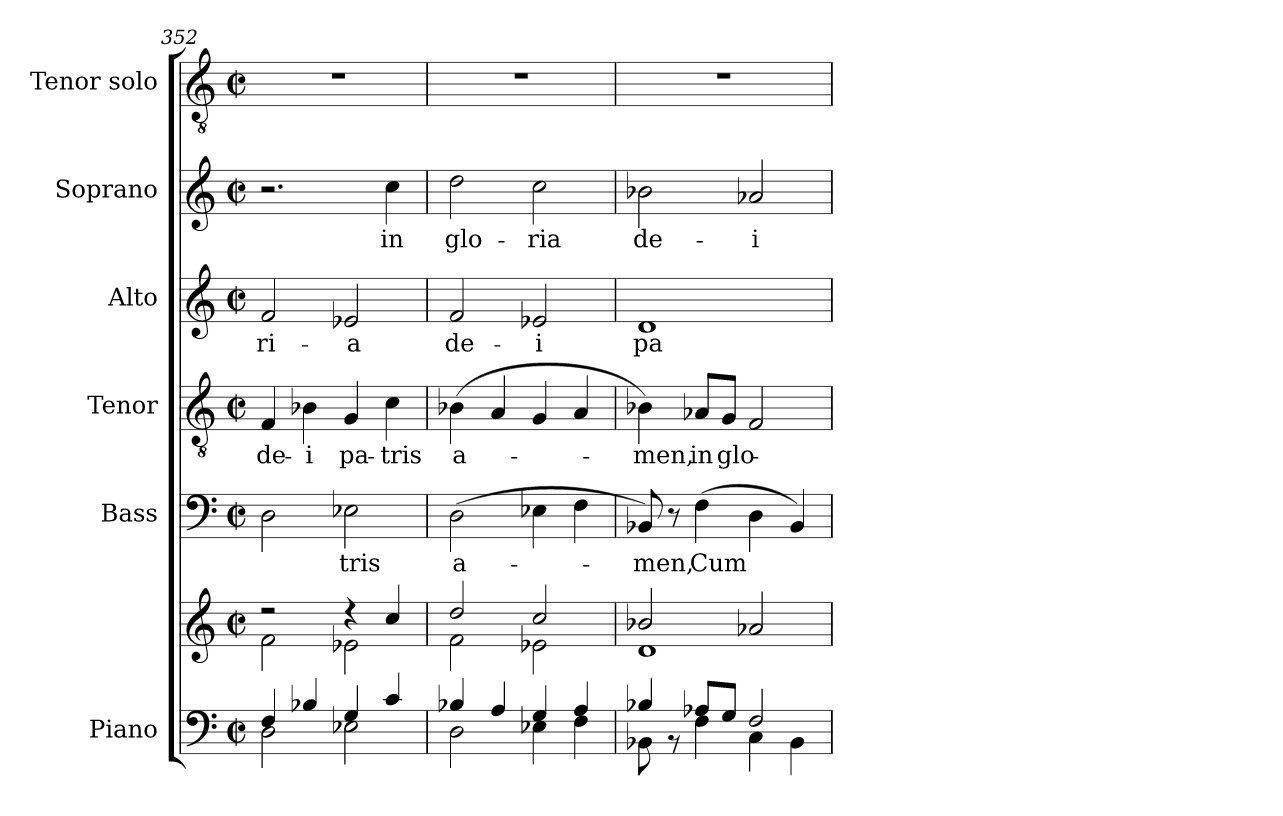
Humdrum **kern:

**kern	**kern	**kern	**text	**kern	**text	**kern	**text	**kern	**text	**kern
*part6	*part6	*part5	*part5	*part4	*part4	*part3	*part3	*part2	*part2	*part1
*staff7	*staff6	*staff5	*staff5	*staff4	*staff4	*staff3	*staff3	*staff2	*staff2	*staff1
*I"Piano	*	*I"Bass	*	*I"Tenor	*	*I"Alto	*	*I"Soprano	*	*I"Tenor solo
*I'Pno.	*	*I'B.	*	*I'T.	*	*I'A.	*	*I'S.	*	*I'T.s
*clefF4	*clefG2	*clefF4	*	*clefGv2	*	*clefG2	*	*clefG2	*	*clefGv2
*k[]	*k[]	*k[]	*	*k[]	*	*k[]	*	*k[]	*	*k[]
*M2/2	*M2/2	*M2/2	*	*M2/2	*	*M2/2	*	*M2/2	*	*M2/2
*met(c|)	*met(c|)	*met(c|)	*	*met(c|)	*	*met(c|)	*	*met(c|)	*	*met(c|)
=352	=352	=352	=352	=352	=352	=352	=352	=352	=352	=352
*^	*^	*	*	*	*	*	*	*	*	*
!	!	!	!	!	!	!	!LO:LY:b	!	!LO:LY:b	!	!	!
2D\	4F/	2r	2f\	2D\	.	4F/	de-	2f/	-ri-	2.r	.	1r
!	!	!	!	!	!	!	!LO:LY:b	!	!	!	!	!
.	4B-X/	.	.	.	.	4B-X\	-i	.	.	.	.	.
!	!	!	!	!	!LO:LY:b	!	!LO:LY:b	!	!LO:LY:b	!	!	!
2E-X\	4G/	4r	2e-X\	2E-X\	-tris	4G/	pa-	2e-X/	-a	.	.	.
!	!	!	!	!	!	!	!LO:LY:b	!	!	!	!LO:LY:b	!
.	4c/	4cc/	.	.	.	4c\	-tris	.	.	4cc\	in	.
=353	=353	=353	=353	=353	=353	=353	=353	=353	=353	=353	=353	=353
!	!	!	!	!	!LO:LY:b	!	!LO:LY:b	!	!LO:LY:b	!	!LO:LY:b	!
4B-X/	2D\	2dd/	2f\	(>2D\	a-	(>4B-X\	a-	2f/	de-	2dd\	glo-	1r
4A/	.	.	.	.	.	4A/	.	.	.	.	.	.
!	!	!	!	!	!	!	!	!	!LO:LY:b	!	!LO:LY:b	!
4G/	4E-X\	2cc/	2e-X\	4E-X\	.	4G/	.	2e-X/	-i	2cc\	-ria	.
4A/	4F\	.	.	4F\	.	4A/	.	.	.	.	.	.
=354	=354	=354	=354	=354	=354	=354	=354	=354	=354	=354	=354	=354
!	!	!	!	!	!LO:LY:b	!	!LO:LY:b	!	!LO:LY:b	!	!LO:LY:b	!
4B-X/	8BB-X\	2b-X/	1d	8BB-X/)	-men,	4B-X\)	men,	1d	pa-	2b-X\	de-	1r
.	8r	.	.	8r	.	.	.	.	.	.	.	.
!	!	!	!	!	!LO:LY:b	!	!LO:LY:b	!	!	!	!	!
8A-X/L	4F\	.	.	(>4F\	Cum	8A-X/L	in	.	.	.	.	.
!	!	!	!	!	!	!	!LO:LY:b	!	!	!	!	!
8G/J	.	.	.	.	.	8G/J	glo-	.	.	.	.	.
!	!	!	!	!	!	!	!	!	!	!	!LO:LY:b	!
2F/	4C\	2a-X/	.	4D\	.	2F/	.	.	.	2a-X/	-i	.
.	4BB-\	.	.	4BB-/)	.	.	.	.	.	.	.	.
*v	*v	*	*	*	*	*	*	*	*	*	*	*
*	*v	*v	*	*	*	*	*	*	*	*	*
=	=	=	=	=	=	=	=	=	=	=
*-	*-	*-	*-	*-	*-	*-	*-	*-	*-	*-
